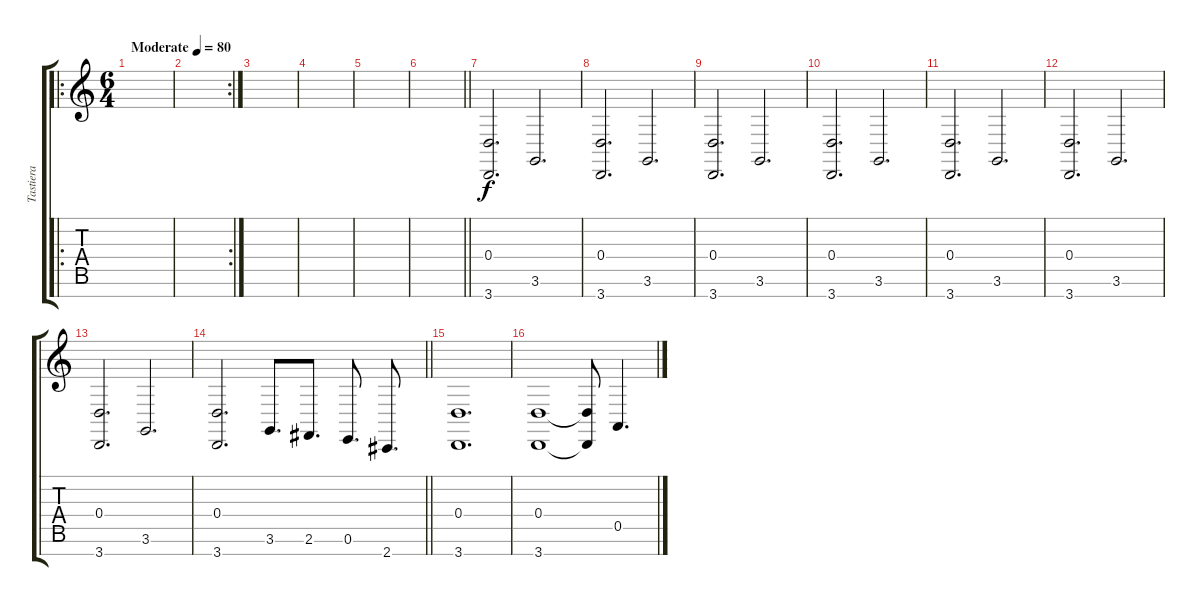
\track ("Tastiera" "Tastiera") {instrument synthvoice}
\staff {score tabs}
\tuning (E4 B3 G3 D3 A2 E2 B1) {hide}
\ro
\ts (6 4)
\tempo (80 "Moderate")
\clef g2
\ks c
|
\rc 2
|
|
|
|
\barLineRight lightlight
|
(0.4 3.7).2{d} 3.6.2{d} |
(0.4 3.7).2{d} 3.6.2{d} |
(0.4 3.7).2{d} 3.6.2{d} |
(0.4 3.7).2{d} 3.6.2{d} |
(0.4 3.7).2{d} 3.6.2{d} |
(0.4 3.7).2{d} 3.6.2{d} |
(0.4 3.7).2{d} 3.6.2{d} |
\barLineRight lightlight
(0.4 3.7).2{d} 3.6.8{d} 2.6.8{d} 0.6.8{d} 2.7.8{d} |
(0.4 3.7).1{d} |
(0.4 3.7).1 (0.4{t} 3.7{t}).8 0.5.4{d}
